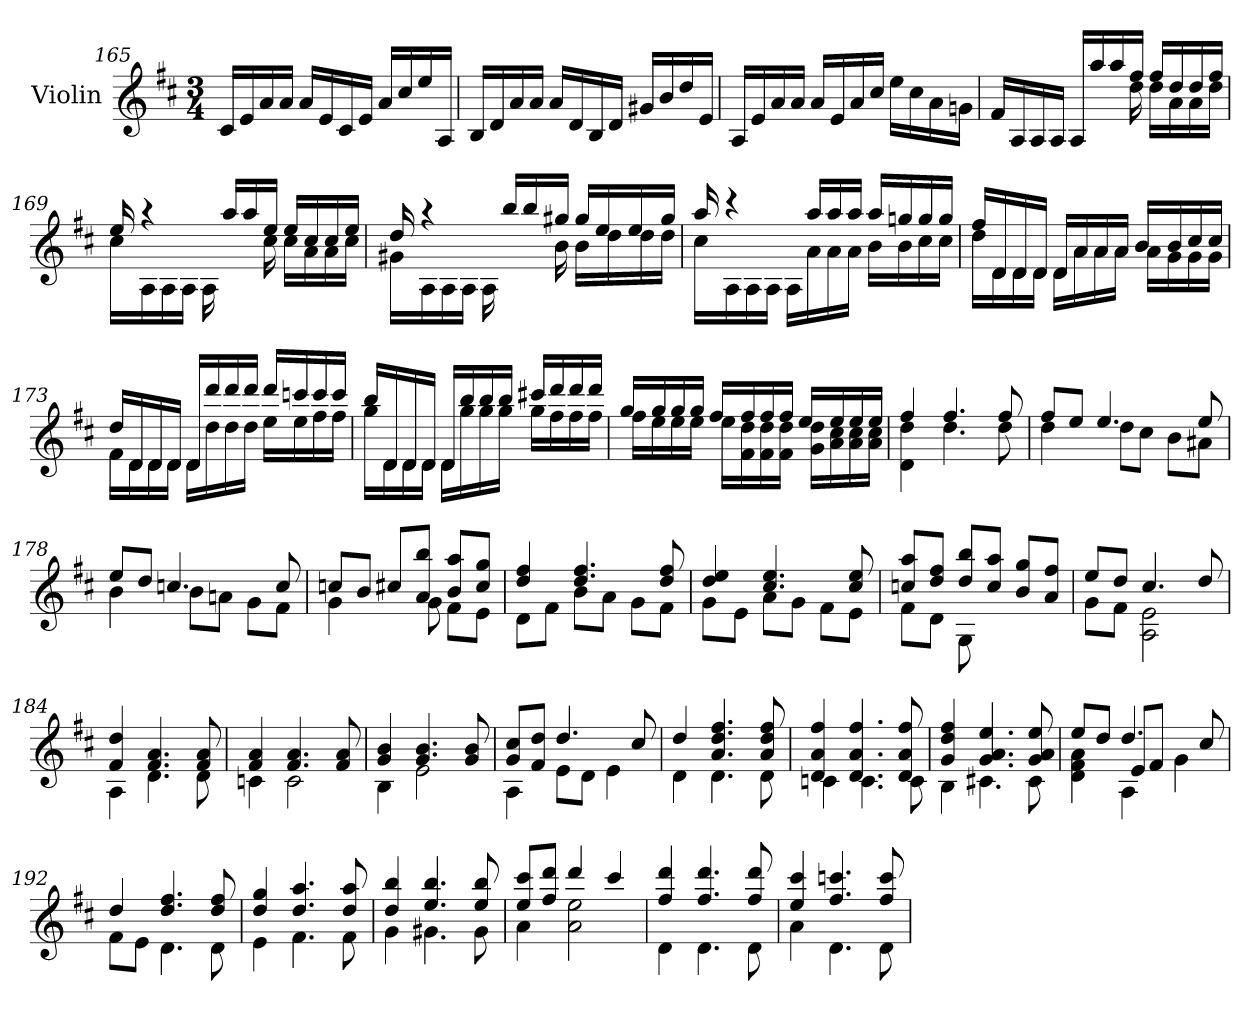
**kern
*part1
*staff1
*I"Violin
*I'Vln.
*clefG2
*k[f#c#]
*M3/4
=165
16c#/LL
16e/
16a/
16a/JJ
16a/LL
16e/
16c#/
16e/JJ
16a/LL
16cc#/
16ee/
16A/JJ
!!LO:LB:g=z
=166
16B/LL
16d/
16a/
16a/JJ
16a/LL
16d/
16B/
16d/JJ
16g#X/LL
16b/
16dd/
16e/JJ
=167
16A/LL
16e/
16a/
16a/JJ
16a/LL
16e/
16a/
16cc#/JJ
16ee\LL
16cc#\
16a\
16gn\JJ
=168
*^
16f#/LL	4..ryy
16A/	.
16A/	.
16A/JJ	.
16A/LL	.
16aa/	.
16aa/	.
16ff#/JJ	16dd\
16ff#/LL	16dd\LL
16dd/	16a\
16dd/	16a\
16ff#/JJ	16dd\JJ
!!LO:LB:g=z	!!
=169	=169
16ee/	16cc#\LL
4r	16A\
.	16A\
.	16A\JJ
.	16A\
16aa/LL	8ryy
16aa/	.
16ee/JJ	16cc#\
16ee/LL	16cc#\LL
16cc#/	16a\
16cc#/	16a\
16ee/JJ	16cc#\JJ
=170	=170
16dd/	16g#X\LL
4r	16A\
.	16A\
.	16A\JJ
.	16A\
16bb/LL	8ryy
16bb/	.
16gg#X/JJ	16b\
16gg#/LL	16b\LL
16ee/	16dd\
16ee/	16dd\
16gg#/JJ	16dd\JJ
!!LO:LB:g=z	!!
=171	=171
16aa/	16cc#\LL
4r	16A\
.	16A\
.	16A\JJ
.	16A\LL
16aa/LL	16a\
16aa/	16a\
16aa/JJ	16a\JJ
16aa/LL	16b\LL
16ggn/	16b\
16gg/	16cc#\
16gg/JJ	16cc#\JJ
=172	=172
16ff#/LL	16dd\LL
16d/	16d\
16d/	16d\
16d/JJ	16d\JJ
16d/LL	16d\LL
16a/	16a\
16a/	16a\
16a/JJ	16a\JJ
16b/LL	16a\LL
16b/	16g\
16cc#/	16g\
16cc#/JJ	16g\JJ
=173	=173
16dd/LL	16f#\LL
16d/	16d\
16d/	16d\
16d/JJ	16d\JJ
16d/LL	16d\LL
16ddd/	16dd\
16ddd/	16dd\
16ddd/JJ	16dd\JJ
16ddd/LL	16ee\LL
16cccn/	16ee\
16ccc/	16ff#\
16ccc/JJ	16ff#\JJ
!!LO:LB:g=z	!!
=174	=174
16bb/LL	16gg\LL
16d/	16d\
16d/	16d\
16d/JJ	16d\JJ
16d/LL	16d\LL
16bb/	16gg\
16bb/	16gg\
16bb/JJ	16gg\JJ
16ccc#X/LL	16gg\LL
16ddd/	16ff#\
16ddd/	16ff#\
16ddd/JJ	16ff#\JJ
=175	=175
16gg/LL	16ff#\LL
16gg/	16ee\
16gg/	16ee\
16gg/JJ	16ee\JJ
16ff#/LL	16ee\LL
16ff#/	16f#\ 16dd\
16ff#/	16f#\ 16dd\
16ff#/JJ	16f#\ 16dd\JJ
16ee/LL	16g\ 16dd\LL
16ee/	16a\ 16cc#\
16ee/	16a\ 16cc#\
16ee/JJ	16a\ 16cc#\JJ
=176	=176
4ff#/	4d\ 4dd\
4.ff#/	4.dd\
8ff#/	8dd\
=177	=177
8ff#/L	4dd\
8ee/J	.
4.ee/	8dd\L
.	8cc#\J
.	8b\L
8ee/	8a#X\J
!!LO:LB:g=z	!!
=178	=178
8ee/L	4b\
8dd/J	.
4.ccn/	8b\L
.	8an\J
.	8g\L
8cc/	8f#\J
=179	=179
8ccn/L	4g\
8b/J	.
8cc#X/L	8ryy
8a/ 8bb/J	8g\
8b/ 8aa/L	8f#\L
8cc#/ 8gg/J	8e\J
=180	=180
4dd/ 4ff#/	8d\L
.	8f#\J
4.dd/ 4.ff#/	8b\L
.	8a\J
.	8g\L
8dd/ 8ff#/	8f#\J
=181	=181
4dd/ 4ee/	8g\L
.	8e\J
4.cc#/ 4.ee/	8a\L
.	8g\J
.	8f#\L
8cc#/ 8ee/	8e\J
=182	=182
8ccn/ 8aa/L	8f#\L
8dd/ 8ff#/J	8d\J
8dd/ 8bb/L	8G\
8cc/ 8aa/J	4.ryy
8b/ 8gg/L	.
8a/ 8ff#/J	.
!!LO:LB:g=z	!!
=183	=183
8ee/L	8g\L
8dd/J	8f#\J
4.cc#/	2A\ 2e\
8dd/	.
=184	=184
4f#/ 4dd/	4A\
4.f#/ 4.a/	4.d\
8f#/ 8a/	8d\
=185	=185
4f#/ 4a/	4cn\
4.f#/ 4.a/	2c\
8f#/ 8a/	.
=186	=186
4g/ 4b/	4B\
4.g/ 4.b/	2e\
8g/ 8b/	.
=187	=187
8g/ 8cc#/L	4A\
8f#/ 8dd/J	.
4.dd/	8e\L
.	8d\J
.	4e\
8cc#/	.
=188	=188
4dd/	4d\
4.a/ 4.dd/ 4.ff#/	4.d\
8a/ 8dd/ 8ff#/	8d\
=189	=189
4d/ 4a/ 4ff#/	4cn\
4.d/ 4.a/ 4.ff#/	4.c\
8d/ 8a/ 8ff#/	8c\
!!LO:LB:g=z	!!
=190	=190
4g/ 4dd/ 4ff#/	4B\
4.g/ 4.a/ 4.ee/	4.c#X\
8g/ 8a/ 8ee/	8c#\
=191	=191
*	*^
8ee/L	4d\ 4f#\ 4a\	4ryy
8dd/J	.	.
4.dd/	8e/L	4A\
.	8f#/J	.
.	4g\	4ryy
8cc#/	.	.
*	*v	*v
=192	=192
4dd/	8f#\L
.	8e\J
4.dd/ 4.ff#/	4.d\
8dd/ 8ff#/	8d\
=193	=193
4dd/ 4gg/	4e\
4.dd/ 4.aa/	4.f#\
8dd/ 8aa/	8f#\
=194	=194
4dd/ 4bb/	4g\
4.ee/ 4.bb/	4.g#X\
8ee/ 8bb/	8g#\
=195	=195
8ee/ 8ccc#/L	4a\
8ff#/ 8ddd/J	.
4ddd/	2a\ 2ee\
4ccc#/	.
=196	=196
4ff#/ 4ddd/	4d\
4.ff#/ 4.ddd/	4.d\
8ff#/ 8ddd/	8d\
!!LO:LB:g=z	!!
=197	=197
4ee/ 4ccc#/	4a\
4.ff#/ 4.cccn/	4.d\
8ff#/ 8ccc/	8d\
*v	*v
=
*-
